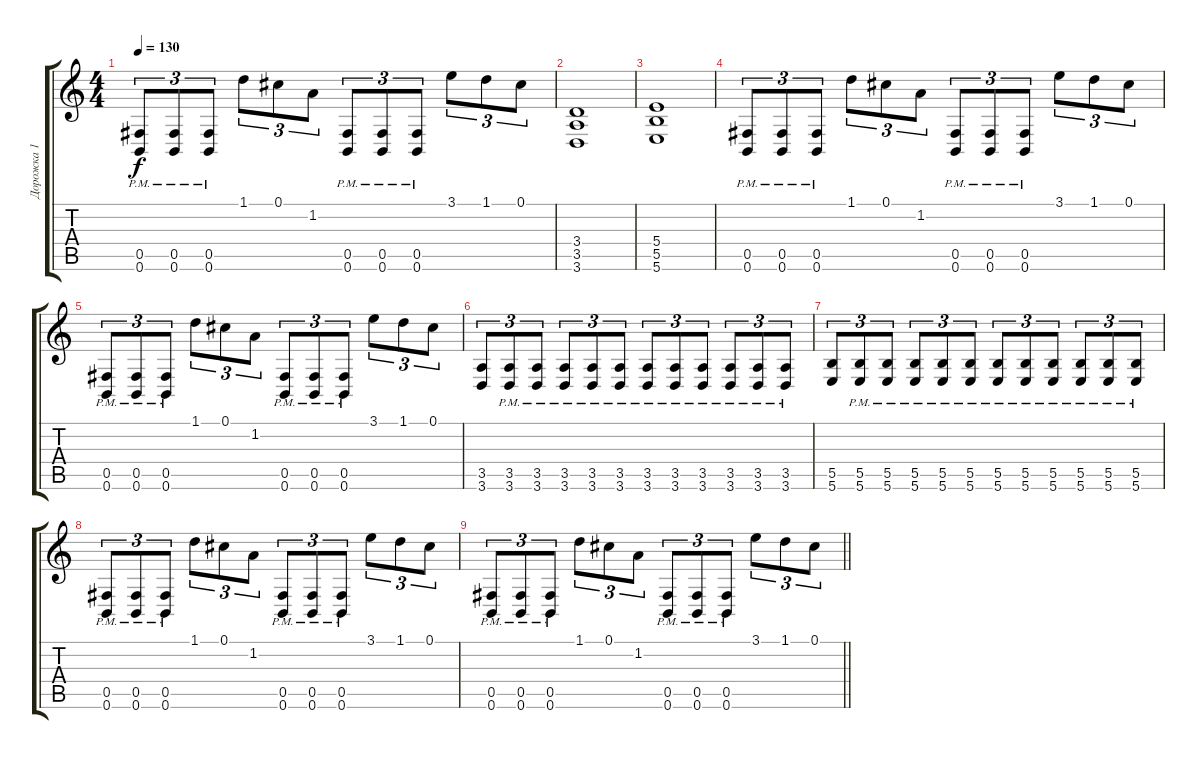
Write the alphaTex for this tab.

\track ("Дорожка 1" "Дорожка 1") {instrument distortionguitar}
\staff {score tabs}
\tuning (Db4 Ab3 E3 B2 Gb2 B1) {hide}
\ts (4 4)
\tempo 130
\clef g2
\ks c
(0.5{pm} 0.6{pm}).8{tu (3 2) dy f} (0.5{pm} 0.6{pm}).8{tu (3 2)} (0.5{pm} 0.6{pm}).8{tu (3 2)} 1.1.8{tu (3 2)} 0.1.8{tu (3 2)} 1.2.8{tu (3 2)} (0.5{pm} 0.6{pm}).8{tu (3 2)} (0.5{pm} 0.6{pm}).8{tu (3 2)} (0.5{pm} 0.6{pm}).8{tu (3 2)} 3.1.8{tu (3 2)} 1.1.8{tu (3 2)} 0.1.8{tu (3 2)} |
(3.4 3.5 3.6).1 |
(5.4 5.5 5.6).1 |
(0.5{pm} 0.6{pm}).8{tu (3 2)} (0.5{pm} 0.6{pm}).8{tu (3 2)} (0.5{pm} 0.6{pm}).8{tu (3 2)} 1.1.8{tu (3 2)} 0.1.8{tu (3 2)} 1.2.8{tu (3 2)} (0.5{pm} 0.6{pm}).8{tu (3 2)} (0.5{pm} 0.6{pm}).8{tu (3 2)} (0.5{pm} 0.6{pm}).8{tu (3 2)} 3.1.8{tu (3 2)} 1.1.8{tu (3 2)} 0.1.8{tu (3 2)} |
(0.5{pm} 0.6{pm}).8{tu (3 2)} (0.5{pm} 0.6{pm}).8{tu (3 2)} (0.5{pm} 0.6{pm}).8{tu (3 2)} 1.1.8{tu (3 2)} 0.1.8{tu (3 2)} 1.2.8{tu (3 2)} (0.5{pm} 0.6{pm}).8{tu (3 2)} (0.5{pm} 0.6{pm}).8{tu (3 2)} (0.5{pm} 0.6{pm}).8{tu (3 2)} 3.1.8{tu (3 2)} 1.1.8{tu (3 2)} 0.1.8{tu (3 2)} |
(3.5 3.6).8{tu (3 2)} (3.5{pm} 3.6{pm}).8{tu (3 2)} (3.5{pm} 3.6{pm}).8{tu (3 2)} (3.5{pm} 3.6{pm}).8{tu (3 2)} (3.5{pm} 3.6{pm}).8{tu (3 2)} (3.5{pm} 3.6{pm}).8{tu (3 2)} (3.5{pm} 3.6{pm}).8{tu (3 2)} (3.5{pm} 3.6{pm}).8{tu (3 2)} (3.5{pm} 3.6{pm}).8{tu (3 2)} (3.5{pm} 3.6{pm}).8{tu (3 2)} (3.5{pm} 3.6{pm}).8{tu (3 2)} (3.5{pm} 3.6{pm}).8{tu (3 2)} |
(5.5 5.6).8{tu (3 2)} (5.5{pm} 5.6{pm}).8{tu (3 2)} (5.5{pm} 5.6{pm}).8{tu (3 2)} (5.5{pm} 5.6{pm}).8{tu (3 2)} (5.5{pm} 5.6{pm}).8{tu (3 2)} (5.5{pm} 5.6{pm}).8{tu (3 2)} (5.5{pm} 5.6{pm}).8{tu (3 2)} (5.5{pm} 5.6{pm}).8{tu (3 2)} (5.5{pm} 5.6{pm}).8{tu (3 2)} (5.5{pm} 5.6{pm}).8{tu (3 2)} (5.5{pm} 5.6{pm}).8{tu (3 2)} (5.5{pm} 5.6{pm}).8{tu (3 2)} |
(0.5{pm} 0.6{pm}).8{tu (3 2)} (0.5{pm} 0.6{pm}).8{tu (3 2)} (0.5{pm} 0.6{pm}).8{tu (3 2)} 1.1.8{tu (3 2)} 0.1.8{tu (3 2)} 1.2.8{tu (3 2)} (0.5{pm} 0.6{pm}).8{tu (3 2)} (0.5{pm} 0.6{pm}).8{tu (3 2)} (0.5{pm} 0.6{pm}).8{tu (3 2)} 3.1.8{tu (3 2)} 1.1.8{tu (3 2)} 0.1.8{tu (3 2)} |
\barLineRight lightlight
(0.5{pm} 0.6{pm}).8{tu (3 2)} (0.5{pm} 0.6{pm}).8{tu (3 2)} (0.5{pm} 0.6{pm}).8{tu (3 2)} 1.1.8{tu (3 2)} 0.1.8{tu (3 2)} 1.2.8{tu (3 2)} (0.5{pm} 0.6{pm}).8{tu (3 2)} (0.5{pm} 0.6{pm}).8{tu (3 2)} (0.5{pm} 0.6{pm}).8{tu (3 2)} 3.1.8{tu (3 2)} 1.1.8{tu (3 2)} 0.1.8{tu (3 2)}
